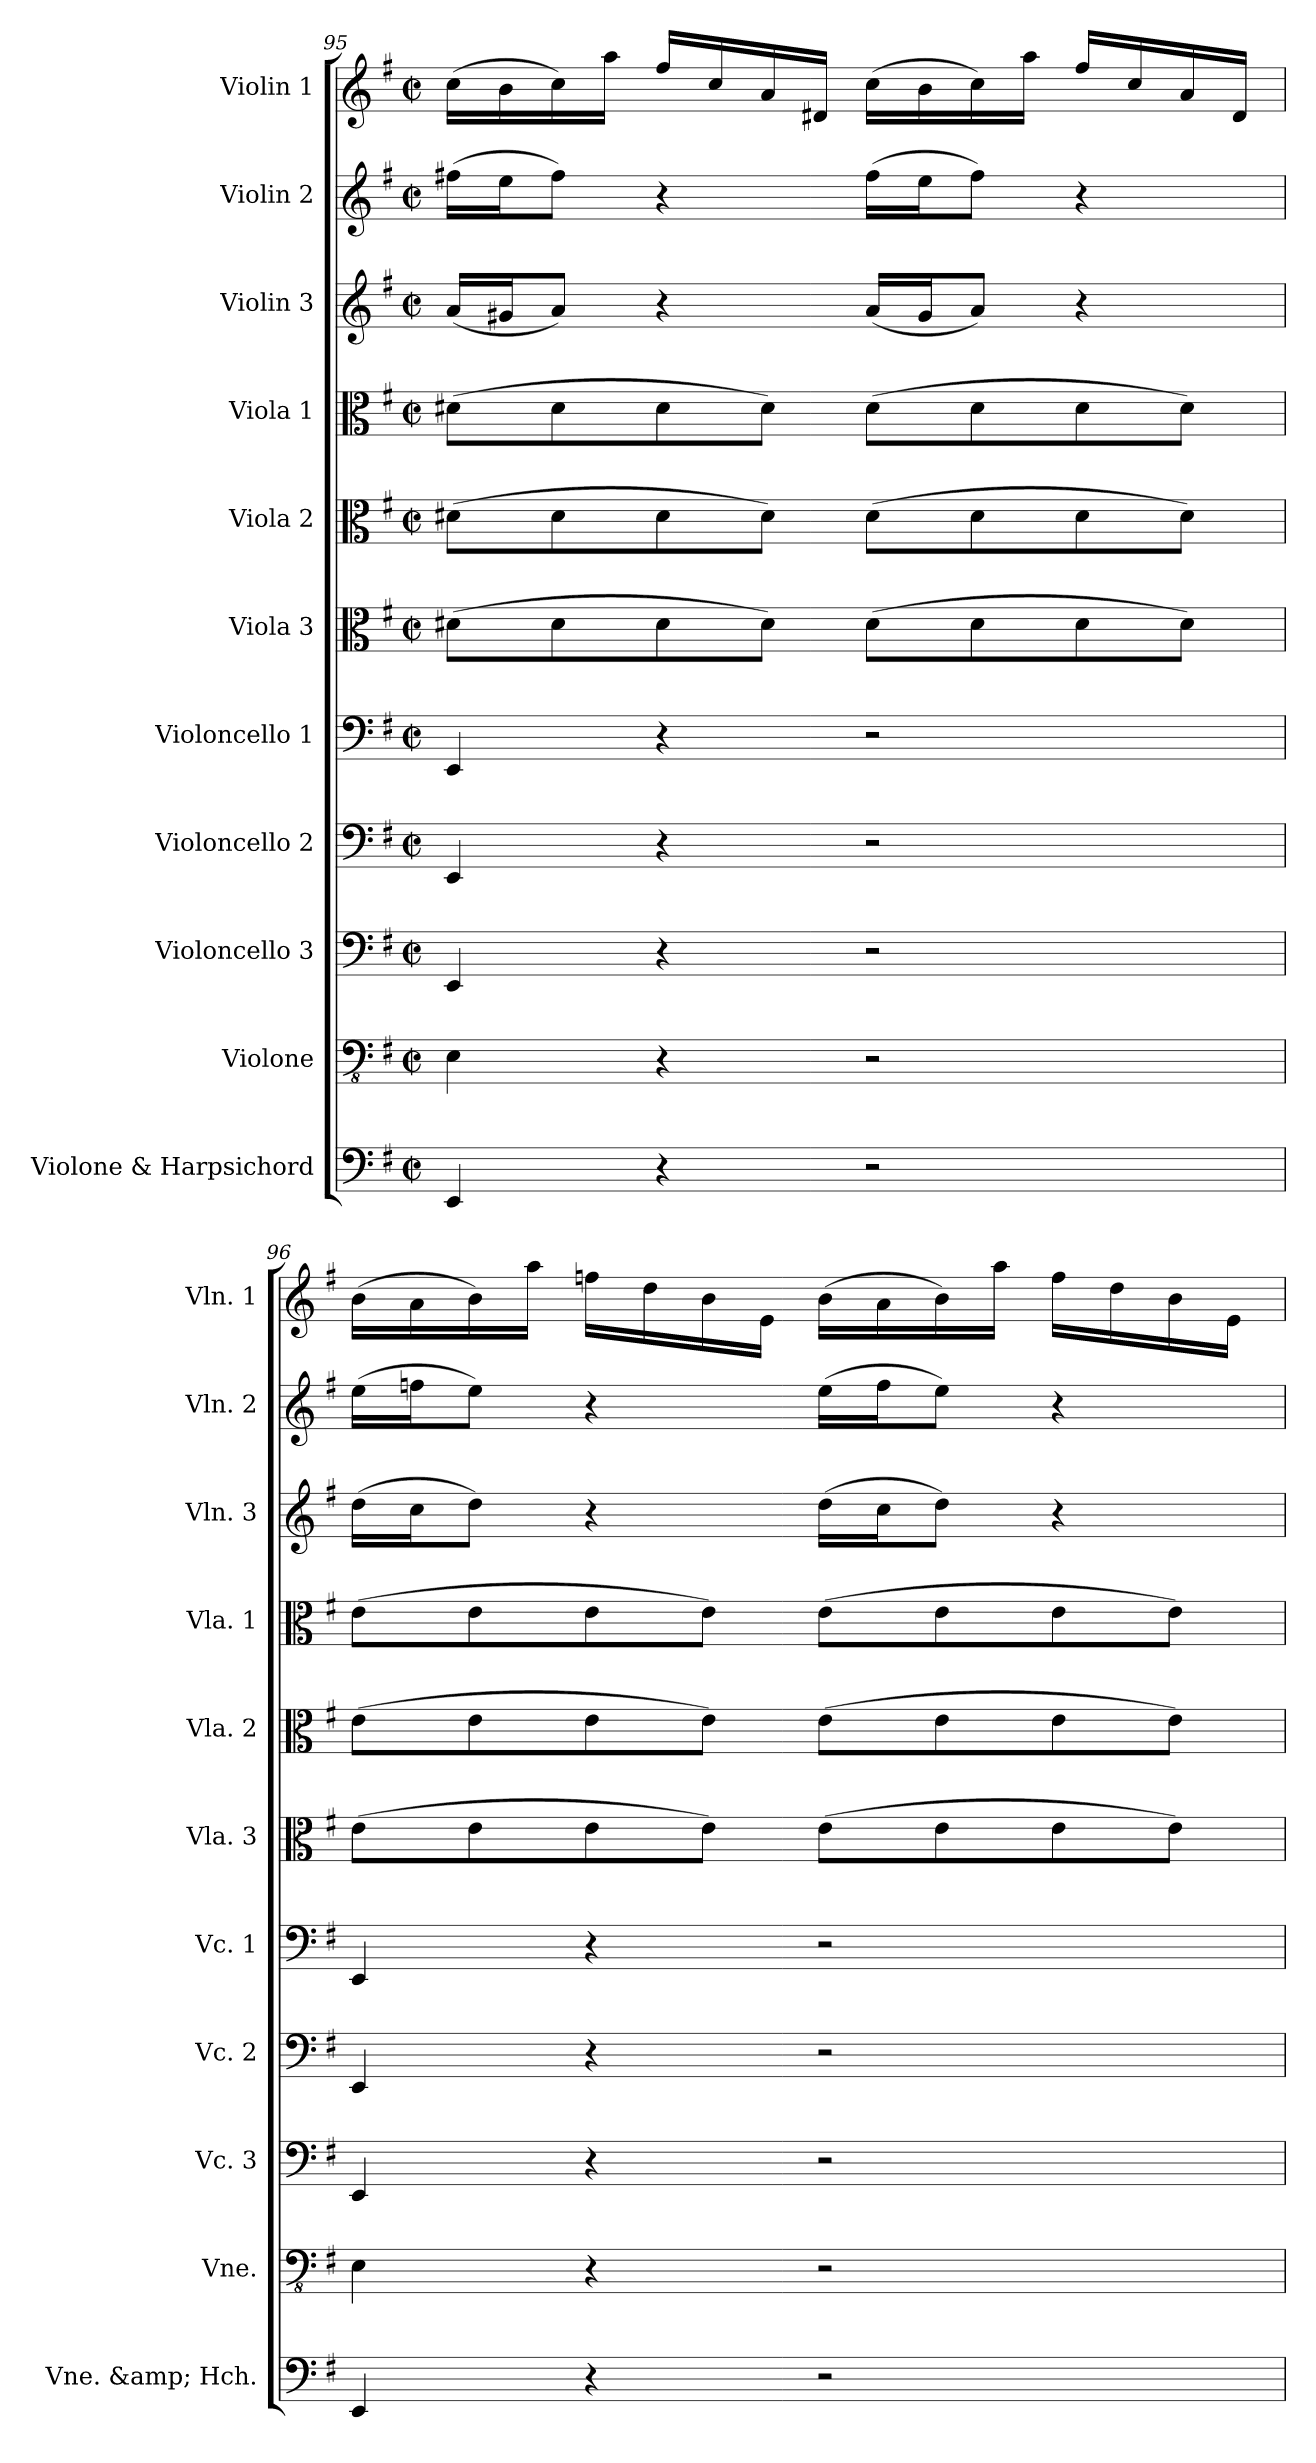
**kern	**kern	**kern	**kern	**kern	**kern	**kern	**kern	**kern	**kern	**kern
*part11	*part10	*part9	*part8	*part7	*part6	*part5	*part4	*part3	*part2	*part1
*staff11	*staff10	*staff9	*staff8	*staff7	*staff6	*staff5	*staff4	*staff3	*staff2	*staff1
*I"Violone &amp; Harpsichord	*I"Violone	*I"Violoncello 3	*I"Violoncello 2	*I"Violoncello 1	*I"Viola 3	*I"Viola 2	*I"Viola 1	*I"Violin 3	*I"Violin 2	*I"Violin 1
*I'Vne. &amp; Hch.	*I'Vne.	*I'Vc. 3	*I'Vc. 2	*I'Vc. 1	*I'Vla. 3	*I'Vla. 2	*I'Vla. 1	*I'Vln. 3	*I'Vln. 2	*I'Vln. 1
*clefF4	*clefFv4	*clefF4	*clefF4	*clefF4	*clefC3	*clefC3	*clefC3	*clefG2	*clefG2	*clefG2
*	*ITrd7c12	*	*	*	*	*	*	*	*	*
*k[f#]	*k[f#]	*k[f#]	*k[f#]	*k[f#]	*k[f#]	*k[f#]	*k[f#]	*k[f#]	*k[f#]	*k[f#]
*M4/4	*M4/4	*M4/4	*M4/4	*M4/4	*M4/4	*M4/4	*M4/4	*M4/4	*M4/4	*M4/4
*met(c|)	*met(c|)	*met(c|)	*met(c|)	*met(c|)	*met(c|)	*met(c|)	*met(c|)	*met(c|)	*met(c|)	*met(c|)
=95	=95	=95	=95	=95	=95	=95	=95	=95	=95	=95
4EE/	4EEE	4EE/	4EE/	4EE/	(8d#X\L	(8d#X\L	(8d#X\L	(16a/LL	(16ff#X\LL	(16cc\LL
.	.	.	.	.	.	.	.	16g#X/J	16ee\J	16b\
.	.	.	.	.	8d#\	8d#\	8d#\	8a/J)	8ff#\J)	16cc\)
.	.	.	.	.	.	.	.	.	.	16aa\JJ
4r	4r	4r	4r	4r	8d#\	8d#\	8d#\	4r	4r	16ff#/LL
.	.	.	.	.	.	.	.	.	.	16cc/
.	.	.	.	.	8d#\J)	8d#\J)	8d#\J)	.	.	16a/
.	.	.	.	.	.	.	.	.	.	16d#X/JJ
2r	2r	2r	2r	2r	(8d#\L	(8d#\L	(8d#\L	(16a/LL	(16ff#\LL	(16cc\LL
.	.	.	.	.	.	.	.	16g#/J	16ee\J	16b\
.	.	.	.	.	8d#\	8d#\	8d#\	8a/J)	8ff#\J)	16cc\)
.	.	.	.	.	.	.	.	.	.	16aa\JJ
.	.	.	.	.	8d#\	8d#\	8d#\	4r	4r	16ff#/LL
.	.	.	.	.	.	.	.	.	.	16cc/
.	.	.	.	.	8d#\J)	8d#\J)	8d#\J)	.	.	16a/
.	.	.	.	.	.	.	.	.	.	16d#/JJ
!!LO:PB:g=z
=96	=96	=96	=96	=96	=96	=96	=96	=96	=96	=96
4EE/	4EEE	4EE/	4EE/	4EE/	(8e\L	(8e\L	(8e\L	(16dd\LL	(16ee\LL	(16b\LL
.	.	.	.	.	.	.	.	16cc\J	16ffn\J	16a\
.	.	.	.	.	8e\	8e\	8e\	8dd\J)	8ee\J)	16b\)
.	.	.	.	.	.	.	.	.	.	16aa\JJ
4r	4r	4r	4r	4r	8e\	8e\	8e\	4r	4r	16ffn\LL
.	.	.	.	.	.	.	.	.	.	16dd\
.	.	.	.	.	8e\J)	8e\J)	8e\J)	.	.	16b\
.	.	.	.	.	.	.	.	.	.	16e\JJ
2r	2r	2r	2r	2r	(8e\L	(8e\L	(8e\L	(16dd\LL	(16ee\LL	(16b\LL
.	.	.	.	.	.	.	.	16cc\J	16ff\J	16a\
.	.	.	.	.	8e\	8e\	8e\	8dd\J)	8ee\J)	16b\)
.	.	.	.	.	.	.	.	.	.	16aa\JJ
.	.	.	.	.	8e\	8e\	8e\	4r	4r	16ff\LL
.	.	.	.	.	.	.	.	.	.	16dd\
.	.	.	.	.	8e\J)	8e\J)	8e\J)	.	.	16b\
.	.	.	.	.	.	.	.	.	.	16e\JJ
=	=	=	=	=	=	=	=	=	=	=
*-	*-	*-	*-	*-	*-	*-	*-	*-	*-	*-
